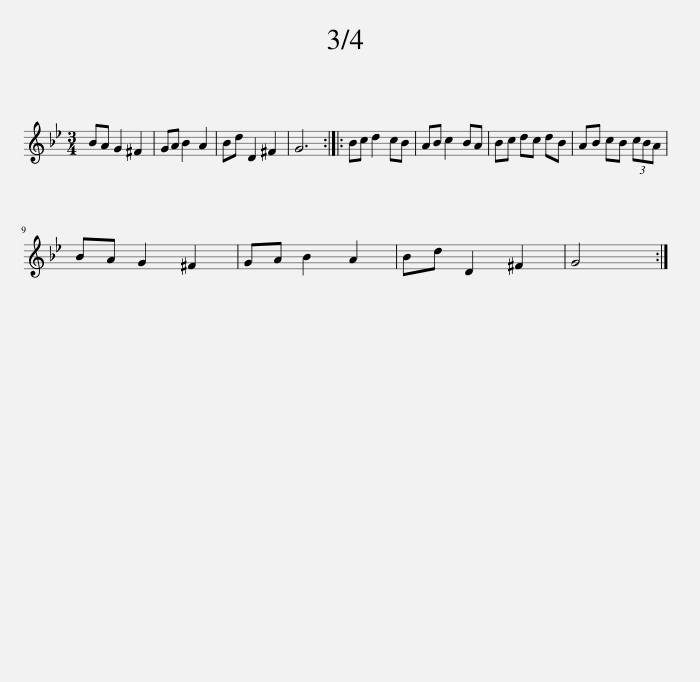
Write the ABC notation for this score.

X:1
L:1/8
M:3/4
I:linebreak $
K:Gmin
V:1 treble
V:1
 BA G2 ^F2 | GA B2 A2 | Bd D2 ^F2 | G6 :: Bc d2 cB | %5
 AB c2 BA | Bc dc dB | AB cB (3cBA |$ BA G2 ^F2 | GA B2 A2 | %10
 Bd D2 ^F2 | G4 :| %12
